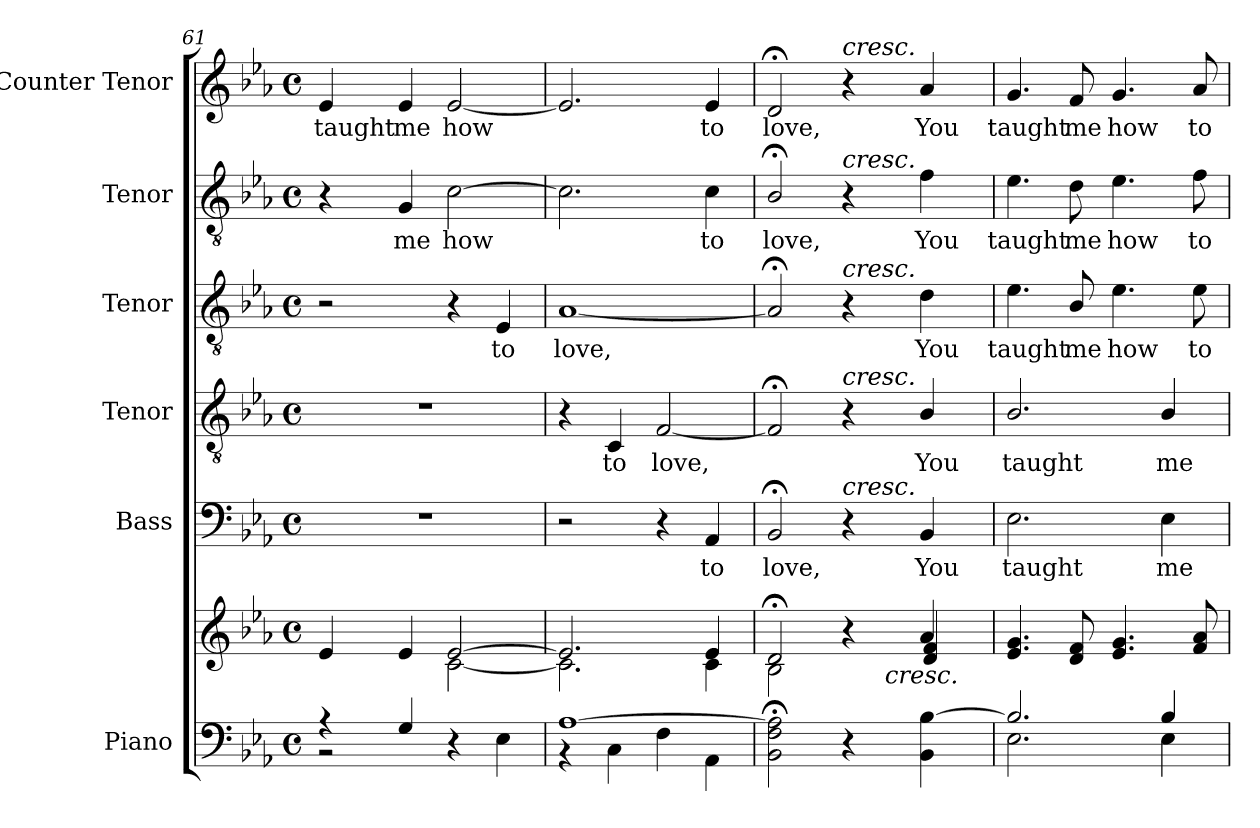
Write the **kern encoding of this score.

**kern	**kern	**kern	**text	**kern	**text	**kern	**text	**kern	**text	**kern	**text
*part6	*part6	*part5	*part5	*part4	*part4	*part3	*part3	*part2	*part2	*part1	*part1
*staff7	*staff6	*staff5	*staff5	*staff4	*staff4	*staff3	*staff3	*staff2	*staff2	*staff1	*staff1
*I"Piano	*	*I"Bass	*	*I"Tenor	*	*I"Tenor	*	*I"Tenor	*	*I"Counter Tenor	*
*I'Pno.	*	*I'B.	*	*I'T.	*	*I'T.	*	*I'T.	*	*	*
!!LO:PB:g=z
*clefF4	*clefG2	*clefF4	*	*clefGv2	*	*clefGv2	*	*clefGv2	*	*clefG2	*
*	*	*	*	*ITrd7c12	*	*ITrd7c12	*	*ITrd7c12	*	*	*
*k[b-e-a-]	*k[b-e-a-]	*k[b-e-a-]	*	*k[b-e-a-]	*	*k[b-e-a-]	*	*k[b-e-a-]	*	*k[b-e-a-]	*
*E-:	*E-:	*E-:	*	*E-:	*	*E-:	*	*E-:	*	*E-:	*
*M4/4	*M4/4	*M4/4	*	*M4/4	*	*M4/4	*	*M4/4	*	*M4/4	*
*met(c)	*met(c)	*met(c)	*	*met(c)	*	*met(c)	*	*met(c)	*	*met(c)	*
=61	=61	=61	=61	=61	=61	=61	=61	=61	=61	=61	=61
*^	*^	*	*	*	*	*	*	*	*	*	*
!	!	!	!	!	!	!	!	!	!	!	!	!	!LO:LY:b:color=#000000
4r	2r	4e-i/	2ryy	1r	.	1r	.	2r	.	4r	.	4e-i/	taught
!	!	!	!	!	!	!	!	!	!	!	!LO:LY:b:color=#000000	!	!
!	!	!	!	!	!	!	!	!	!	!	!	!	!LO:LY:b:color=#000000
4Gi/	.	4e-i/	.	.	.	.	.	.	.	4GGi/	me	4e-i/	me
!	!	!	!	!	!	!	!	!	!	!	!LO:LY:b:color=#000000	!	!
!	!	!	!	!	!	!	!	!	!	!	!	!	!LO:LY:b:color=#000000
2ryy	4r	[2e-i/	[2ci\	.	.	.	.	4r	.	[2Ci\	how	[2e-i/	how
!	!	!	!	!	!	!	!	!	!LO:LY:b:color=#000000	!	!	!	!
.	4E-i\	.	.	.	.	.	.	4EE-i/	to	.	.	.	.
=62	=62	=62	=62	=62	=62	=62	=62	=62	=62	=62	=62	=62	=62
!	!	!	!	!	!	!	!	!	!LO:LY:b:color=#000000	!	!	!	!
[1A-i	4r	2.e-i/]	2.ci\]	2r	.	4r	.	[1AA-i	love,	2.Ci\]	.	2.e-i/]	.
!	!	!	!	!	!	!	!LO:LY:b:color=#000000	!	!	!	!	!	!
.	4Ci\	.	.	.	.	4CCi/	to	.	.	.	.	.	.
!	!	!	!	!	!	!	!LO:LY:b:color=#000000	!	!	!	!	!	!
.	4Fi\	.	.	4r	.	[2FFi/	love,	.	.	.	.	.	.
!	!	!	!	!	!LO:LY:b:color=#000000	!	!	!	!	!	!	!	!
!	!	!	!	!	!	!	!	!	!	!	!LO:LY:b:color=#000000	!	!
!	!	!	!	!	!	!	!	!	!	!	!	!	!LO:LY:b:color=#000000
.	4AA-i\	4e-i/	4ci\	4AA-i/	to	.	.	.	.	4Ci\	to	4e-i/	to
*v	*v	*	*	*	*	*	*	*	*	*	*	*	*
=63	=63	=63	=63	=63	=63	=63	=63	=63	=63	=63	=63	=63
*^	*	*	*	*	*	*	*	*	*	*	*	*
!	!	!	!	!	!LO:LY:b:color=#000000	!	!	!	!	!	!	!	!
*v	*v	*	*	*	*	*	*	*	*	*	*	*	*
*^	*	*	*	*	*	*	*	*	*	*	*	*
!	!	!	!	!	!	!	!	!	!	!	!LO:LY:b:color=#000000	!	!
*v	*v	*	*	*	*	*	*	*	*	*	*	*	*
*^	*	*	*	*	*	*	*	*	*	*	*	*
!	!	!	!	!	!	!	!	!	!	!	!	!	!LO:LY:b:color=#000000
*v	*v	*	*^	*	*	*	*	*	*	*	*	*	*
2BB-i\; 2Fi; 2A-i];	2d;i/	2B-i\	2ryy	2BB-;i/	love,	2FF;i/]	.	2AA-;i/]	.	2BB-;i/	love,	2d;i/	love,
!	!	!	!	!	!	!	!	!	!	!	!	!LO:TX:a:i:t=cresc.	!
!	!	!	!	!	!	!	!	!	!	!LO:TX:a:i:t=cresc.	!	!	!
!	!	!	!	!	!	!	!	!LO:TX:a:i:t=cresc.	!	!	!	!	!
!	!	!	!	!	!	!LO:TX:a:i:t=cresc.	!	!	!	!	!	!	!
!	!	!	!	!LO:TX:a:i:t=cresc.	!	!	!	!	!	!	!	!	!
4r	4r	4ryy	16ryy	4r	.	4r	.	4r	.	4r	.	4r	.
.	.	.	32ryy	.	.	.	.	.	.	.	.	.	.
.	.	.	128.ryy	.	.	.	.	.	.	.	.	.	.
!	!	!	!LO:TX:b:i:t=cresc.	!	!	!	!	!	!	!	!	!	!
.	.	.	4ryy	.	.	.	.	.	.	.	.	.	.
!	!	!	!	!	!LO:LY:b:color=#000000	!	!	!	!	!	!	!	!
!	!	!	!	!	!	!	!LO:LY:b:color=#000000	!	!	!	!	!	!
!	!	!	!	!	!	!	!	!	!LO:LY:b:color=#000000	!	!	!	!
!	!	!	!	!	!	!	!	!	!	!	!LO:LY:b:color=#000000	!	!
!	!	!	!	!	!	!	!	!	!	!	!	!	!LO:LY:b:color=#000000
4BB-i\ [4B-i	4a-i/	4di/ 4fi	.	4BB-i/	You	4BB-i/	You	4Di\	You	4Fi\	You	4a-i/	You
.	.	.	8ryy	.	.	.	.	.	.	.	.	.	.
.	.	.	64ryy	.	.	.	.	.	.	.	.	.	.
.	.	.	256ryy	.	.	.	.	.	.	.	.	.	.
*	*v	*v	*v	*	*	*	*	*	*	*	*	*	*
!!LO:LB:g=z
=64	=64	=64	=64	=64	=64	=64	=64	=64	=64	=64	=64
*^	*	*	*	*	*	*	*	*	*	*	*
*	*	*^	*	*	*	*	*	*	*	*	*	*
*	*	*	*^	*	*	*	*	*	*	*	*	*	*
!	!	!	!	!	!	!LO:LY:b:color=#000000	!	!	!	!	!	!	!	!
*	*	*v	*v	*v	*	*	*	*	*	*	*	*	*	*
*	*	*^	*	*	*	*	*	*	*	*	*	*
*	*	*	*^	*	*	*	*	*	*	*	*	*	*
!	!	!	!	!	!	!	!	!LO:LY:b:color=#000000	!	!	!	!	!	!
*	*	*v	*v	*v	*	*	*	*	*	*	*	*	*	*
*	*	*^	*	*	*	*	*	*	*	*	*	*
*	*	*	*^	*	*	*	*	*	*	*	*	*	*
!	!	!	!	!	!	!	!	!	!	!LO:LY:b:color=#000000	!	!	!	!
*	*	*v	*v	*v	*	*	*	*	*	*	*	*	*	*
*	*	*^	*	*	*	*	*	*	*	*	*	*
*	*	*	*^	*	*	*	*	*	*	*	*	*	*
!	!	!	!	!	!	!	!	!	!	!	!	!LO:LY:b:color=#000000	!	!
*	*	*v	*v	*v	*	*	*	*	*	*	*	*	*	*
*	*	*^	*	*	*	*	*	*	*	*	*	*
*	*	*	*^	*	*	*	*	*	*	*	*	*	*
!	!	!	!	!	!	!	!	!	!	!	!	!	!	!LO:LY:b:color=#000000
*	*	*v	*v	*v	*	*	*	*	*	*	*	*	*	*
2.B-i/]	2.E-i\	4.e-i/ 4.gi	2.E-i\	taught	2.BB-i/	taught	4.E-i\	taught	4.E-i\	taught	4.gi/	taught
!	!	!	!	!	!	!	!	!LO:LY:b:color=#000000	!	!	!	!
!	!	!	!	!	!	!	!	!	!	!LO:LY:b:color=#000000	!	!
!	!	!	!	!	!	!	!	!	!	!	!	!LO:LY:b:color=#000000
.	.	8di/ 8fi	.	.	.	.	8BB-i/	me	8Di\	me	8fi/	me
!	!	!	!	!	!	!	!	!LO:LY:b:color=#000000	!	!	!	!
!	!	!	!	!	!	!	!	!	!	!LO:LY:b:color=#000000	!	!
!	!	!	!	!	!	!	!	!	!	!	!	!LO:LY:b:color=#000000
.	.	4.e-i/ 4.gi	.	.	.	.	4.E-i\	how	4.E-i\	how	4.gi/	how
!	!	!	!	!LO:LY:b:color=#000000	!	!	!	!	!	!	!	!
!	!	!	!	!	!	!LO:LY:b:color=#000000	!	!	!	!	!	!
4B-i/	4E-i\	.	4E-i\	me	4BB-i/	me	.	.	.	.	.	.
!	!	!	!	!	!	!	!	!LO:LY:b:color=#000000	!	!	!	!
!	!	!	!	!	!	!	!	!	!	!LO:LY:b:color=#000000	!	!
!	!	!	!	!	!	!	!	!	!	!	!	!LO:LY:b:color=#000000
.	.	8fi/ 8a-i	.	.	.	.	8E-i\	to	8Fi\	to	8a-i/	to
*v	*v	*	*	*	*	*	*	*	*	*	*	*
=	=	=	=	=	=	=	=	=	=	=	=
*-	*-	*-	*-	*-	*-	*-	*-	*-	*-	*-	*-
